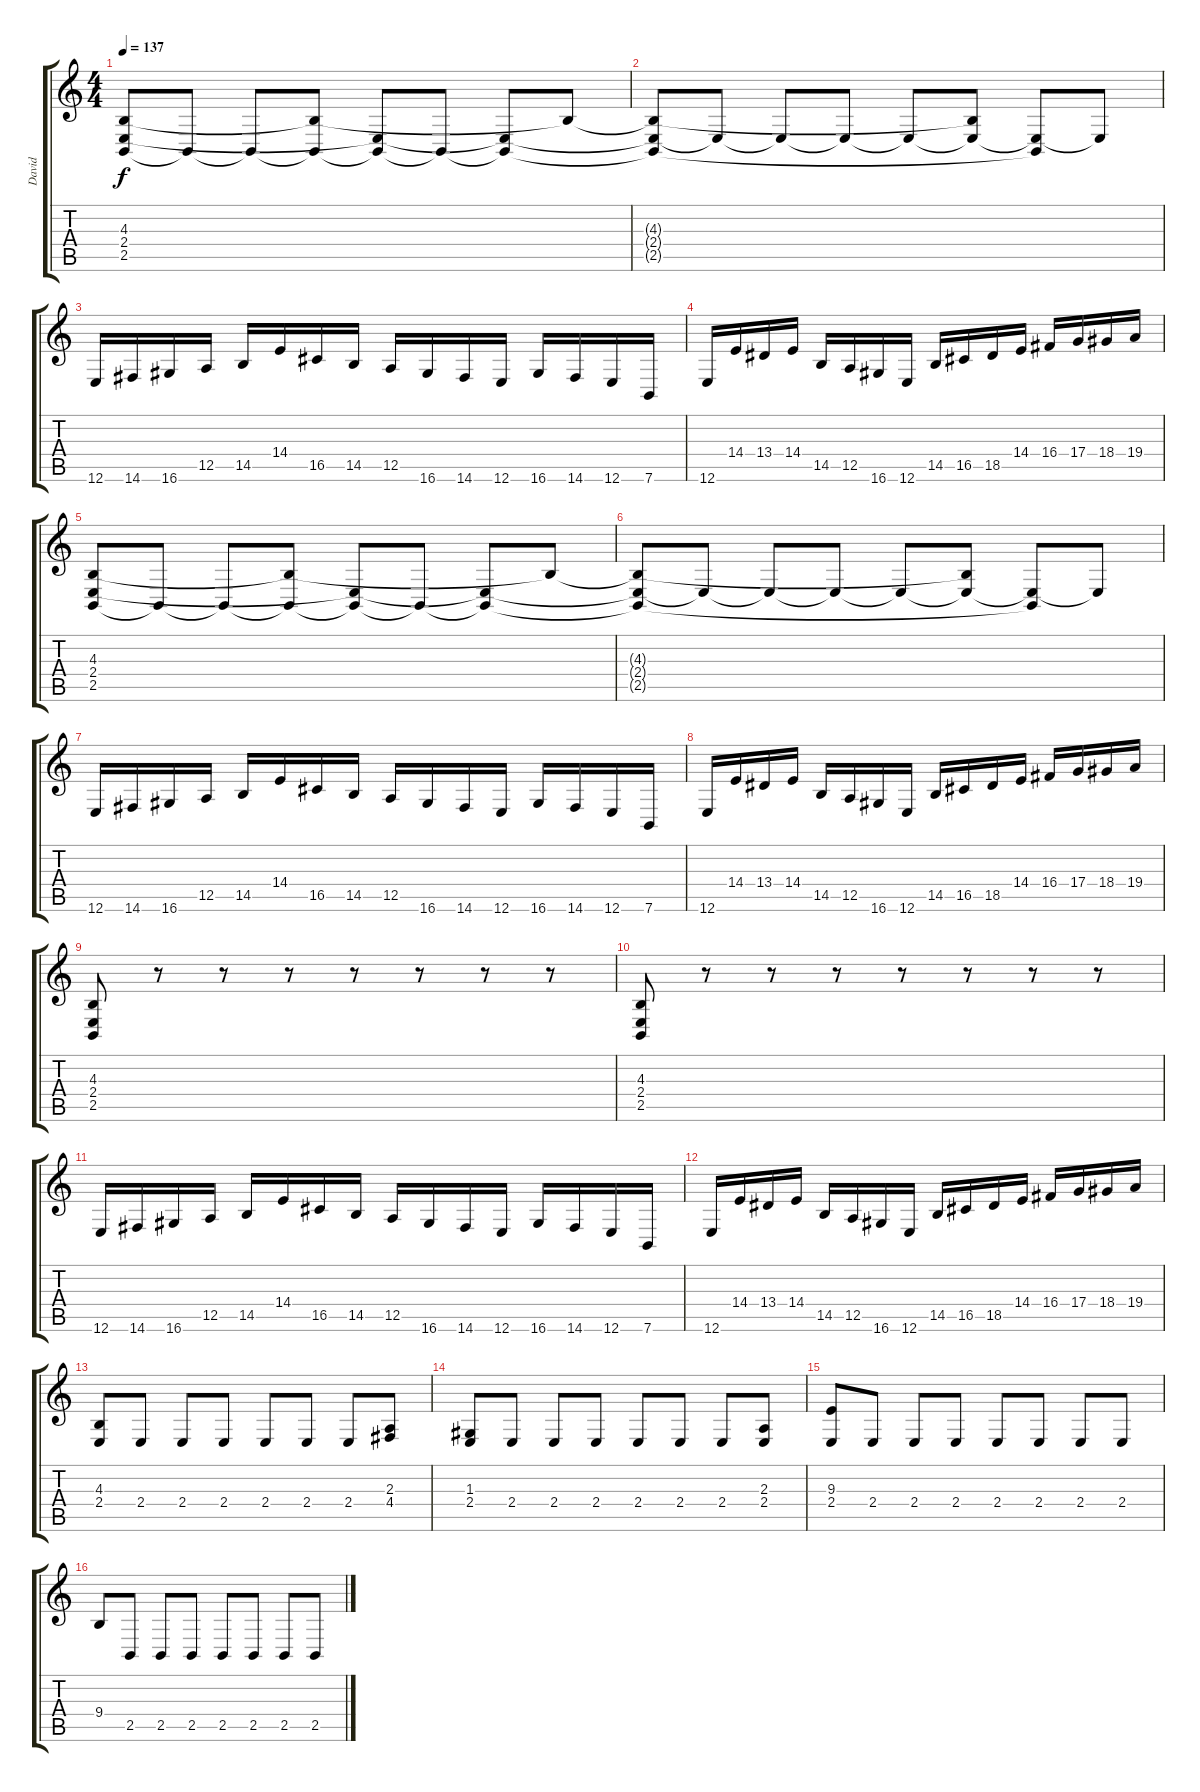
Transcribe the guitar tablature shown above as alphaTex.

\track ("David" "David") {instrument viola}
\staff {score tabs}
\tuning (E4 B3 G3 D3 A2 E2) {hide}
\ts (4 4)
\tempo 137
\clef g2
\ks c
(4.3 2.4 2.5).8{dy f instrument viola} 2.5{t}.8 2.5{t}.8 (4.3{t} 2.5{t}).8 (2.4{t} 2.5{t}).8 2.5{t}.8 (2.4{t} 2.5{t}).8 4.3{t}.8 |
(4.3{t} 2.4{t} 2.5{t}).8 2.4{t}.8 2.4{t}.8 2.4{t}.8 2.4{t}.8 (4.3{t} 2.4{t}).8 (2.4{t} 2.5{t}).8 2.4{t}.8 |
12.6.16 14.6.16 16.6.16 12.5.16 14.5.16 14.4.16 16.5.16 14.5.16 12.5.16 16.6.16 14.6.16 12.6.16 16.6.16 14.6.16 12.6.16 7.6.16 |
12.6.16 14.4.16 13.4.16 14.4.16 14.5.16 12.5.16 16.6.16 12.6.16 14.5.16 16.5.16 18.5.16 14.4.16 16.4.16 17.4.16 18.4.16 19.4.16 |
(4.3 2.4 2.5).8 2.5{t}.8 2.5{t}.8 (4.3{t} 2.5{t}).8 (2.4{t} 2.5{t}).8 2.5{t}.8 (2.4{t} 2.5{t}).8 4.3{t}.8 |
(4.3{t} 2.4{t} 2.5{t}).8 2.4{t}.8 2.4{t}.8 2.4{t}.8 2.4{t}.8 (4.3{t} 2.4{t}).8 (2.4{t} 2.5{t}).8 2.4{t}.8 |
12.6.16 14.6.16 16.6.16 12.5.16 14.5.16 14.4.16 16.5.16 14.5.16 12.5.16 16.6.16 14.6.16 12.6.16 16.6.16 14.6.16 12.6.16 7.6.16 |
12.6.16 14.4.16 13.4.16 14.4.16 14.5.16 12.5.16 16.6.16 12.6.16 14.5.16 16.5.16 18.5.16 14.4.16 16.4.16 17.4.16 18.4.16 19.4.16 |
(4.3 2.4 2.5).8 r.8 r.8 r.8 r.8 r.8 r.8 r.8 |
(4.3 2.4 2.5).8 r.8 r.8 r.8 r.8 r.8 r.8 r.8 |
12.6.16 14.6.16 16.6.16 12.5.16 14.5.16 14.4.16 16.5.16 14.5.16 12.5.16 16.6.16 14.6.16 12.6.16 16.6.16 14.6.16 12.6.16 7.6.16 |
12.6.16 14.4.16 13.4.16 14.4.16 14.5.16 12.5.16 16.6.16 12.6.16 14.5.16 16.5.16 18.5.16 14.4.16 16.4.16 17.4.16 18.4.16 19.4.16 |
(4.3 2.4).8 2.4.8 2.4.8 2.4.8 2.4.8 2.4.8 2.4.8 (2.3 4.4).8 |
(1.3 2.4).8 2.4.8 2.4.8 2.4.8 2.4.8 2.4.8 2.4.8 (2.3 2.4).8 |
(9.3 2.4).8 2.4.8 2.4.8 2.4.8 2.4.8 2.4.8 2.4.8 2.4.8 |
9.4.8 2.5.8 2.5.8 2.5.8 2.5.8 2.5.8 2.5.8 2.5.8
